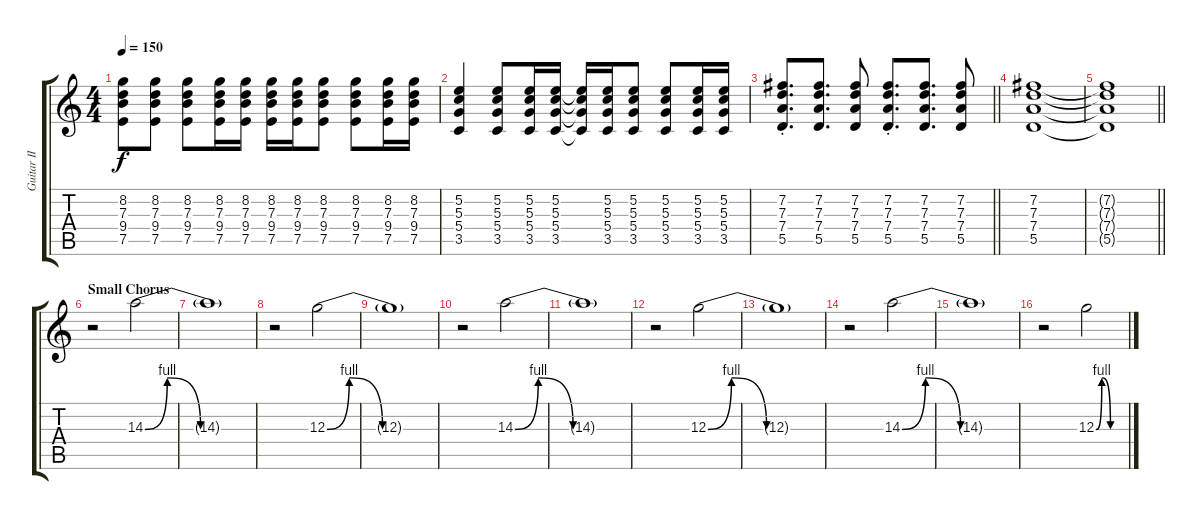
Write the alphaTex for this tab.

\track ("Guitar II" "Guitar II") {instrument overdrivenguitar}
\staff {score tabs}
\tuning (E4 B3 G3 D3 A2 E2) {hide}
\ts (4 4)
\tempo 150
\clef g2
\ks c
(8.2 7.3 9.4 7.5).8{dy f} (8.2 7.3 9.4 7.5).8 (8.2 7.3 9.4 7.5).8 (8.2 7.3 9.4 7.5).16 (8.2 7.3 9.4 7.5).16 (8.2 7.3 9.4 7.5).16 (8.2 7.3 9.4 7.5).16 (8.2 7.3 9.4 7.5).8 (8.2 7.3 9.4 7.5).8 (8.2 7.3 9.4 7.5).16 (8.2 7.3 9.4 7.5).16 |
(5.2 5.3 5.4 3.5).4 (5.2 5.3 5.4 3.5).8 (5.2 5.3 5.4 3.5).16 (5.2 5.3 5.4 3.5).16 (5.2{t} 5.3{t} 5.4{t} 3.5{t}).16 (5.2 5.3 5.4 3.5).16 (5.2 5.3 5.4 3.5).8 (5.2 5.3 5.4 3.5).8 (5.2 5.3 5.4 3.5).16 (5.2 5.3 5.4 3.5).16 |
\barLineRight lightlight
(7.2{st} 7.3{st} 7.4{st} 5.5{st}).8{d} (7.2 7.3 7.4 5.5).8{d} (7.2 7.3 7.4 5.5).8 (7.2{st} 7.3{st} 7.4{st} 5.5{st}).8{d} (7.2 7.3 7.4 5.5).8{d} (7.2 7.3 7.4 5.5).8 |
(7.2 7.3 7.4 5.5).1 |
\barLineRight lightlight
(7.2{t} 7.3{t} 7.4{t} 5.5{t}).1 |
\section ("" "Small Chorus")
r.2{balance 16} 14.3{be (custom 0 0 12 4 30 0 60 0)}.2 |
14.3{t}.1 |
r.2 12.3{be (custom 0 0 12 4 30 0 60 0)}.2 |
12.3{t}.1 |
r.2 14.3{be (custom 0 0 12 4 30 0 60 0)}.2 |
14.3{t}.1 |
r.2 12.3{be (custom 0 0 12 4 30 0 60 0)}.2 |
12.3{t}.1 |
r.2 14.3{be (custom 0 0 12 4 30 0 60 0)}.2 |
14.3{t}.1 |
r.2 12.3{be (custom 0 0 12 4 30 0 60 0)}.2
